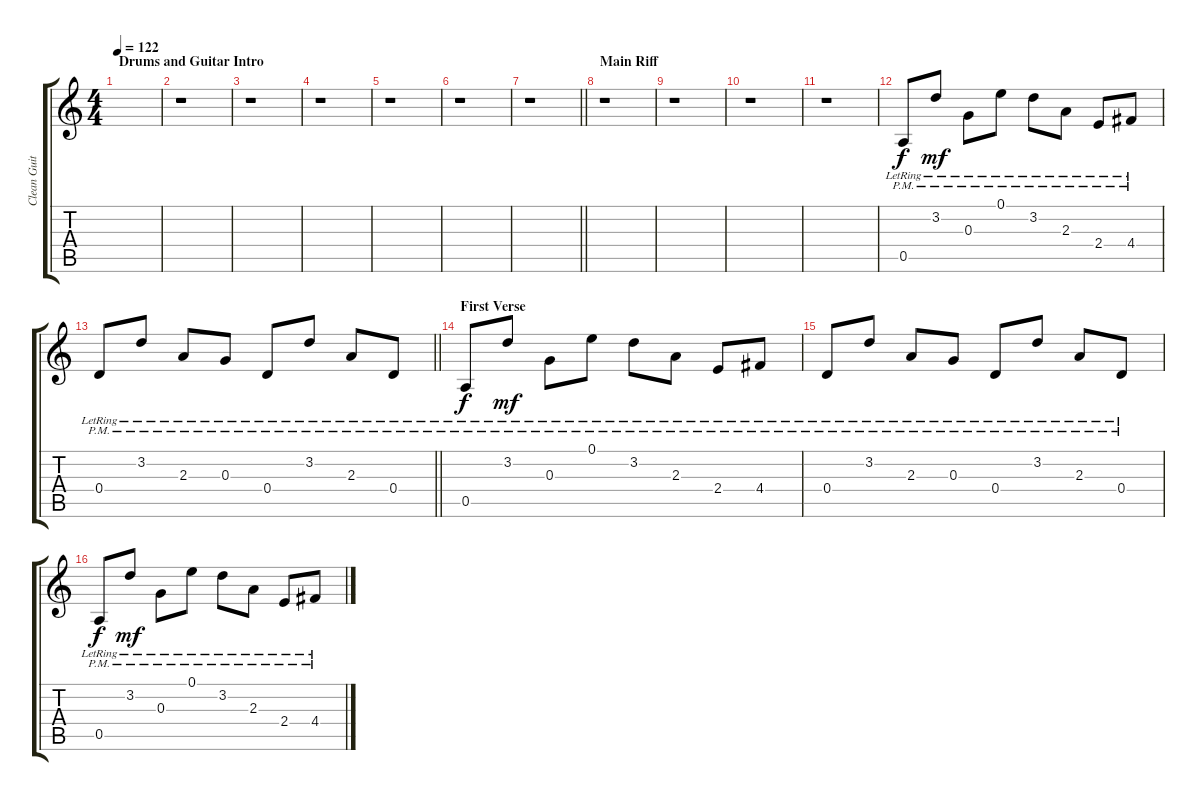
\track ("Clean Guitar" "Clean Guit") {instrument electricguitarclean}
\staff {score tabs}
\tuning (E4 B3 G3 D3 A2 E2) {hide}
\ts (4 4)
\section ("" "Drums and Guitar Intro")
\tempo 122
\clef g2
\ks c
|
r.1 |
r.1 |
r.1 |
r.1 |
r.1 |
\barLineRight lightlight
r.1 |
\section ("" "Main Riff")
r.1 |
r.1 |
r.1 |
r.1 |
0.5{pm lr}.8 3.2{pm lr}.8{dy mf} 0.3{pm lr}.8 0.1{pm lr}.8 3.2{pm lr}.8 2.3{pm lr}.8 2.4{pm lr}.8 4.4{pm lr}.8 |
\barLineRight lightlight
0.4{pm lr}.8 3.2{pm lr}.8 2.3{pm lr}.8 0.3{pm lr}.8 0.4{pm lr}.8 3.2{pm lr}.8 2.3{pm lr}.8 0.4{pm lr}.8 |
\section ("" "First Verse")
0.5{pm lr}.8{dy f} 3.2{pm lr}.8{dy mf} 0.3{pm lr}.8 0.1{pm lr}.8 3.2{pm lr}.8 2.3{pm lr}.8 2.4{pm lr}.8 4.4{pm lr}.8 |
0.4{pm lr}.8 3.2{pm lr}.8 2.3{pm lr}.8 0.3{pm lr}.8 0.4{pm lr}.8 3.2{pm lr}.8 2.3{pm lr}.8 0.4{pm lr}.8 |
0.5{pm lr}.8{dy f} 3.2{pm lr}.8{dy mf} 0.3{pm lr}.8 0.1{pm lr}.8 3.2{pm lr}.8 2.3{pm lr}.8 2.4{pm lr}.8 4.4{pm lr}.8
